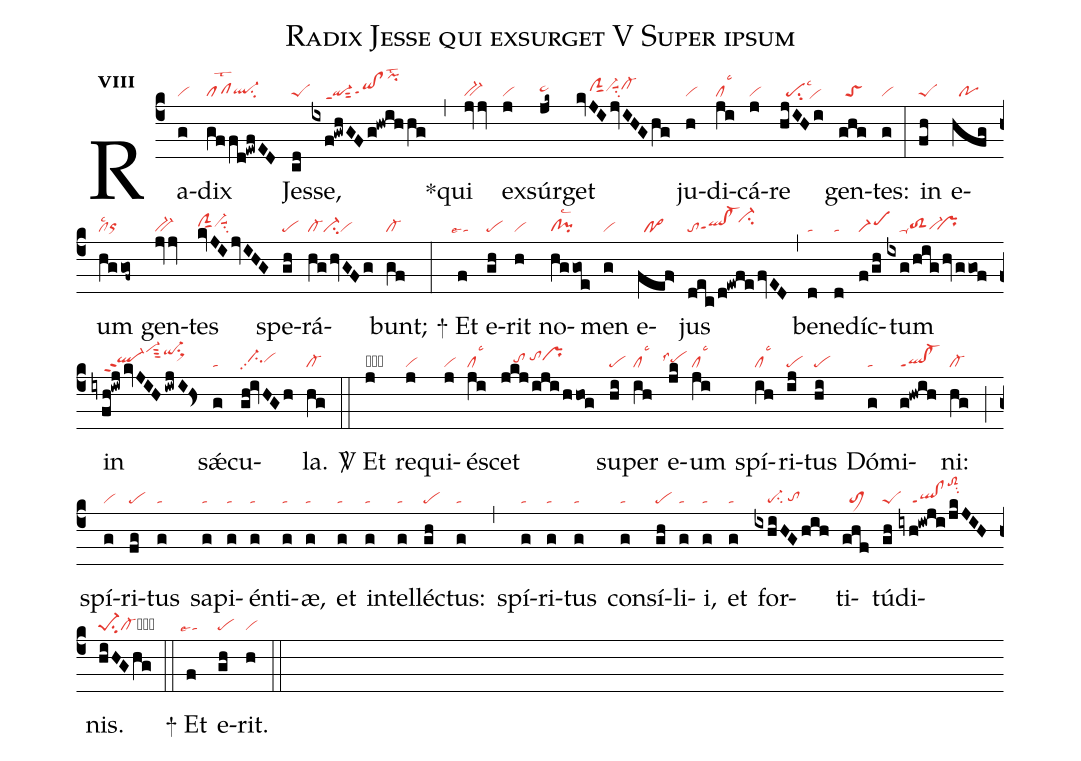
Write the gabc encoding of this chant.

name:Radix Jesse qui exsurget V Super ipsum;
office-part:re;
mode:8;
nabc-lines:1;
%%
initial-style: 1;
name: Radix Jesse;
mode: 8;
office-part: Responsorium;
annotation: Resp.;
annotation: viii;
nabc-lines: 1;
%%
(c4) Ra(g|vi)dix(gffd!ewfED|pflst2ql-hgsu2) Jes(cd|peS)se,(ixf!gwhGFg!hwihhg|////qi-ppt1sut2qihg!clhgppt1lst3````pihm) (,) <sp>*</sp>qui(jvjv|bv-) ex(j|vi)súr(jk~|ta>hh)get(kvJIjvIHGhg|////clShhsut1vi-hhsuu1su2cl-hi) ju(h|vi)di(ji|cllsc3)cá(j|vi)re(hjIHi|//pesu2lsc3`vihe) gen(ghg|//toS)tes:(g|vi) (:) in(fh|peS) e(hfg|//po)um(hggof~|cllsc2orhg) gen(jvjv|bv-)tes(kvJIjvIHG|clShhsut1vi-hhsuu1su2) spe(gh|pe)rá(hg/hvGFg|cl-ci-vi)bunt;(gf|cl-) (:)
<sp>+</sp> Et(f|``talse4) e(gh|pe)rit(h|vi) no(hggoe|cl!pilsc2)men(g|vi) e(fef>|//po>)jus(dec/d!ewfe/fvED|toqlhg!cl-hgppt1`ci-hj) (,) be(d|ta)ne(d|ta)díc(f/gh|scM1)tum(ixg/hig/hv/ggof|////ta-toS2hgvi-hg``prhg) in(iyfh!iwj/kvJIH/iwjI!Hs>|////ql-hhppt2vi-hlsut3qi-hksu1sux1) sǽ(g|ta)cu(gh!ivHGh|//ci-hhpp2vihh)la.(hg|cl-) (::)

<sp>V/</sp> Et(j|obvi) re(j|vi)qui(j|vi)é(ji|cllsc3)scet(jkjijihhog|////tohh/tohiprhi) su(hi|pe)per(ih|cllsc3) e(jk|``pehhlss4)um(ji|cllsc3) spí(ih|cllsc3)ri(ij|pe)tus(hi|pe) Dó(g|ta)mi(g!hwih|ql!cl-ppt1)ni:(hg|cl-) (;) spí(g|vi)ri(fg|pe)tus(g|ta) sa(g|ta)pi(g|ta)én(g|ta)ti(g|ta)æ,(g|ta) et(g|ta) in(g|ta)tel(g|ta)léc(gh|pe)tus:(g|ta) (,) spí(g|ta)ri(g|ta)tus(g|ta) con(g|ta)sí(gh|pe)li(g|ta)i,(g|ta) et(g|ta) for(ixhiHGhih|////pe-su2/tohg)ti(ghf|//toM1)tú(gh|peS)di(iyh!iwji/jkJIH|////ql!clppt1toS2hmsu2)nis.(hiHGhg|pe-1su2cl-cb) (::)
<sp>+</sp> Et(f|``talse4) e(gh|pe)rit.(h|vi) (::)
